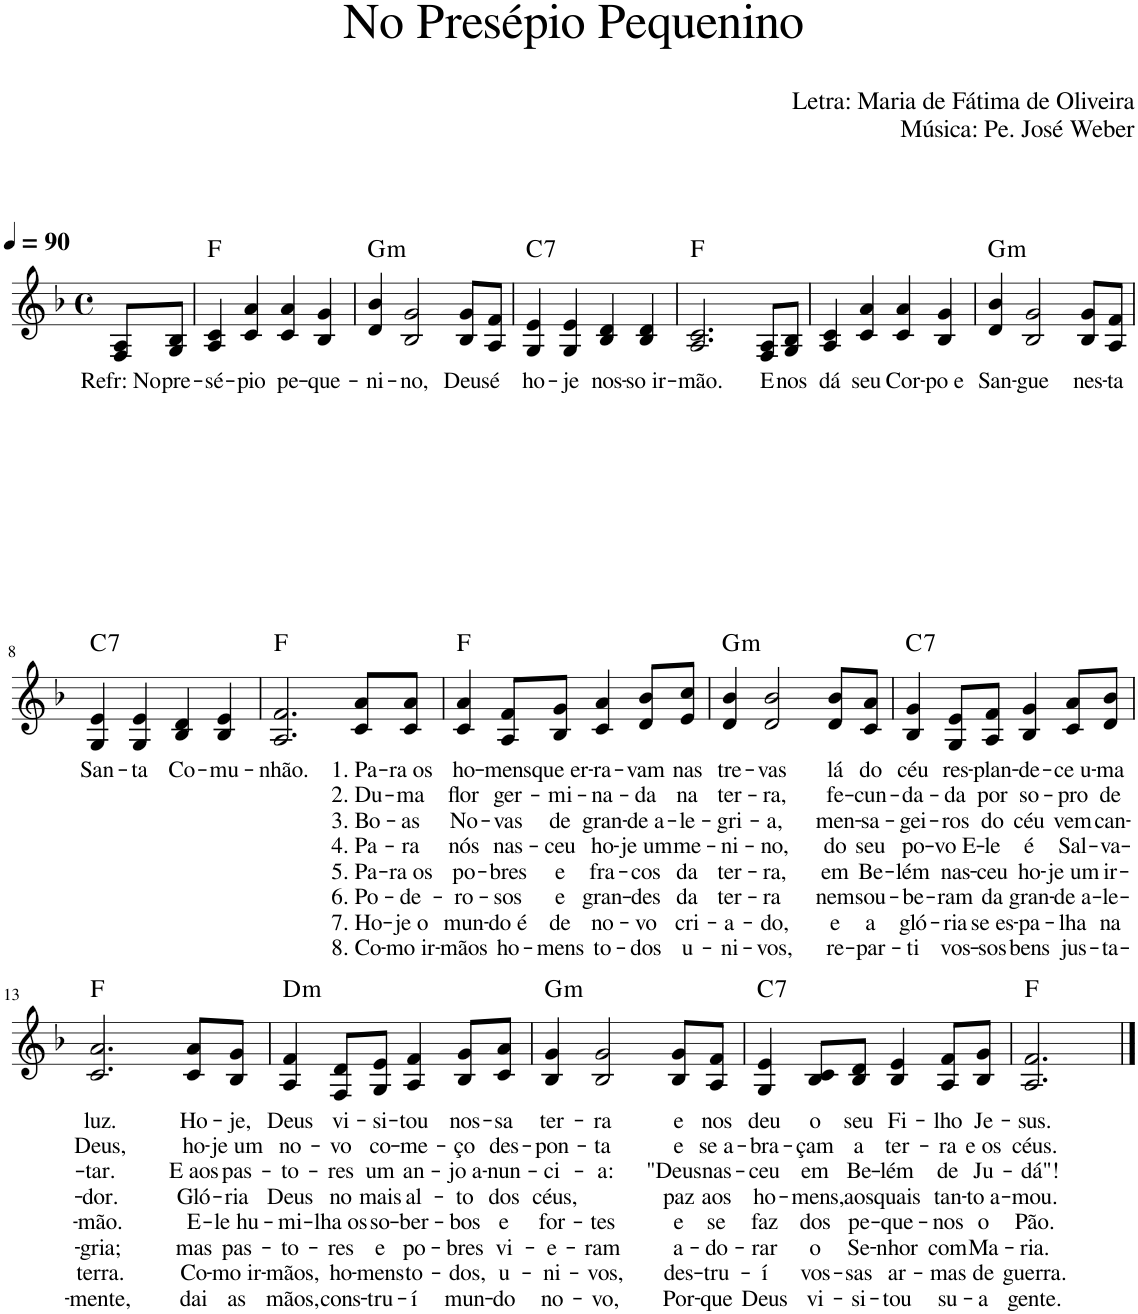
**kern	**text	**text	**text	**text	**text	**text	**text	**text	**harte
*part1	*part1	*part1	*part1	*part1	*part1	*part1	*part1	*part1	*part1
*staff1	*staff1	*staff1	*staff1	*staff1	*staff1	*staff1	*staff1	*staff1	*
*I"Voz	*	*	*	*	*	*	*	*	*
*I'Vo.	*	*	*	*	*	*	*	*	*
*clefG2	*	*	*	*	*	*	*	*	*
*k[b-]	*	*	*	*	*	*	*	*	*
*M4/4	*	*	*	*	*	*	*	*	*
*met(c)	*	*	*	*	*	*	*	*	*
*MM90	*	*	*	*	*	*	*	*	*
=1	=1	=1	=1	=1	=1	=1	=1	=1	=1
!	!LO:LY:b	!	!	!	!	!	!	!	!
8F/ 8A/L	Refr: No	.	.	.	.	.	.	.	.
!	!LO:LY:b	!	!	!	!	!	!	!	!
8G/ 8B-/J	pre-	.	.	.	.	.	.	.	.
=2	=2	=2	=2	=2	=2	=2	=2	=2	=2
!	!LO:LY:b	!	!	!	!	!	!	!	!
4A/ 4c/	-sé-	.	.	.	.	.	.	.	F:maj
!	!LO:LY:b	!	!	!	!	!	!	!	!
4c/ 4a/	-pio	.	.	.	.	.	.	.	.
!	!LO:LY:b	!	!	!	!	!	!	!	!
4c/ 4a/	pe-	.	.	.	.	.	.	.	.
!	!LO:LY:b	!	!	!	!	!	!	!	!
4B-/ 4g/	-que-	.	.	.	.	.	.	.	.
=3	=3	=3	=3	=3	=3	=3	=3	=3	=3
!	!LO:LY:b	!	!	!	!	!	!	!	!LO:H:kt=m
4d/ 4b-/	-ni-	.	.	.	.	.	.	.	G:min
!	!LO:LY:b	!	!	!	!	!	!	!	!
2B-/ 2g/	-no,	.	.	.	.	.	.	.	.
!	!LO:LY:b	!	!	!	!	!	!	!	!
8B-/ 8g/L	Deus	.	.	.	.	.	.	.	.
!	!LO:LY:b	!	!	!	!	!	!	!	!
8A/ 8f/J	é	.	.	.	.	.	.	.	.
=4	=4	=4	=4	=4	=4	=4	=4	=4	=4
!	!LO:LY:b	!	!	!	!	!	!	!	!LO:H:kt=7
4G/ 4e/	ho-	.	.	.	.	.	.	.	C:7
!	!LO:LY:b	!	!	!	!	!	!	!	!
4G/ 4e/	-je	.	.	.	.	.	.	.	.
!	!LO:LY:b	!	!	!	!	!	!	!	!
4B-/ 4d/	nos-	.	.	.	.	.	.	.	.
!	!LO:LY:b	!	!	!	!	!	!	!	!
4B-/ 4d/	-so ir-	.	.	.	.	.	.	.	.
=5	=5	=5	=5	=5	=5	=5	=5	=5	=5
!	!LO:LY:b	!	!	!	!	!	!	!	!
2.A/ 2.c/	-mão.	.	.	.	.	.	.	.	F:maj
!	!LO:LY:b	!	!	!	!	!	!	!	!
8F/ 8A/L	E	.	.	.	.	.	.	.	.
!	!LO:LY:b	!	!	!	!	!	!	!	!
8G/ 8B-/J	nos	.	.	.	.	.	.	.	.
=6	=6	=6	=6	=6	=6	=6	=6	=6	=6
!	!LO:LY:b	!	!	!	!	!	!	!	!
4A/ 4c/	dá	.	.	.	.	.	.	.	.
!	!LO:LY:b	!	!	!	!	!	!	!	!
4c/ 4a/	seu	.	.	.	.	.	.	.	.
!	!LO:LY:b	!	!	!	!	!	!	!	!
4c/ 4a/	Cor-	.	.	.	.	.	.	.	.
!	!LO:LY:b	!	!	!	!	!	!	!	!
4B-/ 4g/	-po e	.	.	.	.	.	.	.	.
=7	=7	=7	=7	=7	=7	=7	=7	=7	=7
!	!LO:LY:b	!	!	!	!	!	!	!	!LO:H:kt=m
4d/ 4b-/	San-	.	.	.	.	.	.	.	G:min
!	!LO:LY:b	!	!	!	!	!	!	!	!
2B-/ 2g/	-gue	.	.	.	.	.	.	.	.
!	!LO:LY:b	!	!	!	!	!	!	!	!
8B-/ 8g/L	nes-	.	.	.	.	.	.	.	.
!	!LO:LY:b	!	!	!	!	!	!	!	!
8A/ 8f/J	-ta	.	.	.	.	.	.	.	.
!!LO:LB:g=z
=8	=8	=8	=8	=8	=8	=8	=8	=8	=8
!	!LO:LY:b	!	!	!	!	!	!	!	!LO:H:kt=7
4G/ 4e/	San-	.	.	.	.	.	.	.	C:7
!	!LO:LY:b	!	!	!	!	!	!	!	!
4G/ 4e/	-ta	.	.	.	.	.	.	.	.
!	!LO:LY:b	!	!	!	!	!	!	!	!
4B-/ 4d/	Co-	.	.	.	.	.	.	.	.
!	!LO:LY:b	!	!	!	!	!	!	!	!
4B-/ 4e/	-mu-	.	.	.	.	.	.	.	.
=9	=9	=9	=9	=9	=9	=9	=9	=9	=9
!	!LO:LY:b	!	!	!	!	!	!	!	!
2.A/ 2.f/	-nhão.	.	.	.	.	.	.	.	F:maj
!	!LO:LY:b	!LO:LY:b	!LO:LY:b	!LO:LY:b	!LO:LY:b	!LO:LY:b	!LO:LY:b	!LO:LY:b	!
8c/ 8a/L	1. Pa-	2. Du-	3. Bo-	4. Pa-	5. Pa-	6. Po-	7. Ho-	8. Co-	.
!	!LO:LY:b	!LO:LY:b	!LO:LY:b	!LO:LY:b	!LO:LY:b	!LO:LY:b	!LO:LY:b	!LO:LY:b	!
8c/ 8a/J	-ra os	-ma	-as	-ra	-ra os	-de-	-je o	-mo ir-	.
=10	=10	=10	=10	=10	=10	=10	=10	=10	=10
!	!LO:LY:b	!LO:LY:b	!LO:LY:b	!LO:LY:b	!LO:LY:b	!LO:LY:b	!LO:LY:b	!LO:LY:b	!
4c/ 4a/	ho-	flor	No-	nós	po-	-ro-	mun-	-mãos	F:maj
!	!LO:LY:b	!LO:LY:b	!LO:LY:b	!LO:LY:b	!LO:LY:b	!LO:LY:b	!LO:LY:b	!LO:LY:b	!
8A/ 8f/L	-mens	ger-	-vas	nas-	-bres	-sos	-do é	ho-	.
!	!LO:LY:b	!LO:LY:b	!LO:LY:b	!LO:LY:b	!LO:LY:b	!LO:LY:b	!LO:LY:b	!LO:LY:b	!
8B-/ 8g/J	que er-	-mi-	de	-ceu	e	e	de	-mens	.
!	!LO:LY:b	!LO:LY:b	!LO:LY:b	!LO:LY:b	!LO:LY:b	!LO:LY:b	!LO:LY:b	!LO:LY:b	!
4c/ 4a/	-ra-	-na-	gran-	ho-	fra-	gran-	no-	to-	.
!	!LO:LY:b	!LO:LY:b	!LO:LY:b	!LO:LY:b	!LO:LY:b	!LO:LY:b	!LO:LY:b	!LO:LY:b	!
8d/ 8b-/L	-vam	-da	-de a-	-je um	-cos	-des	-vo	-dos	.
!	!LO:LY:b	!LO:LY:b	!LO:LY:b	!LO:LY:b	!LO:LY:b	!LO:LY:b	!LO:LY:b	!LO:LY:b	!
8e/ 8cc/J	nas	na	-le-	me-	da	da	cri-	u-	.
=11	=11	=11	=11	=11	=11	=11	=11	=11	=11
!	!LO:LY:b	!LO:LY:b	!LO:LY:b	!LO:LY:b	!LO:LY:b	!LO:LY:b	!LO:LY:b	!LO:LY:b	!LO:H:kt=m
4d/ 4b-/	tre-	ter-	-gri-	-ni-	ter-	ter-	-a-	-ni-	G:min
!	!LO:LY:b	!LO:LY:b	!LO:LY:b	!LO:LY:b	!LO:LY:b	!LO:LY:b	!LO:LY:b	!LO:LY:b	!
2d/ 2b-/	-vas	-ra,	-a,	-no,	-ra,	-ra	-do,	-vos,	.
!	!LO:LY:b	!LO:LY:b	!LO:LY:b	!LO:LY:b	!LO:LY:b	!LO:LY:b	!LO:LY:b	!LO:LY:b	!
8d/ 8b-/L	lá	fe-	men-	do	em	nem	e	re-	.
!	!LO:LY:b	!LO:LY:b	!LO:LY:b	!LO:LY:b	!LO:LY:b	!LO:LY:b	!LO:LY:b	!LO:LY:b	!
8c/ 8a/J	do	-cun-	-sa-	seu	Be-	sou-	a	-par-	.
=12	=12	=12	=12	=12	=12	=12	=12	=12	=12
!	!LO:LY:b	!LO:LY:b	!LO:LY:b	!LO:LY:b	!LO:LY:b	!LO:LY:b	!LO:LY:b	!LO:LY:b	!LO:H:kt=7
4B-/ 4g/	céu	-da-	-gei-	po-	-lém	-be-	gló-	-ti	C:7
!	!LO:LY:b	!LO:LY:b	!LO:LY:b	!LO:LY:b	!LO:LY:b	!LO:LY:b	!LO:LY:b	!LO:LY:b	!
8G/ 8e/L	res-	-da	-ros	-vo E-	nas-	-ram	-ria	vos-	.
!	!LO:LY:b	!LO:LY:b	!LO:LY:b	!LO:LY:b	!LO:LY:b	!LO:LY:b	!LO:LY:b	!LO:LY:b	!
8A/ 8f/J	-plan-	por	do	-le	-ceu	da	se es-	-sos	.
!	!LO:LY:b	!LO:LY:b	!LO:LY:b	!LO:LY:b	!LO:LY:b	!LO:LY:b	!LO:LY:b	!LO:LY:b	!
4B-/ 4g/	-de-	so-	céu	é	ho-	gran-	-pa-	bens	.
!	!LO:LY:b	!LO:LY:b	!LO:LY:b	!LO:LY:b	!LO:LY:b	!LO:LY:b	!LO:LY:b	!LO:LY:b	!
8c/ 8a/L	-ce u-	-pro	vem	Sal-	-je um	-de a-	-lha	jus-	.
!	!LO:LY:b	!LO:LY:b	!LO:LY:b	!LO:LY:b	!LO:LY:b	!LO:LY:b	!LO:LY:b	!LO:LY:b	!
8d/ 8b-/J	-ma	de	can-	-va-	ir-	-le-	na	-ta-	.
!!LO:LB:g=z
=13	=13	=13	=13	=13	=13	=13	=13	=13	=13
!	!LO:LY:b	!LO:LY:b	!LO:LY:b	!LO:LY:b	!LO:LY:b	!LO:LY:b	!LO:LY:b	!LO:LY:b	!
2.c/ 2.a/	luz.	Deus,	-tar.	-dor.	-mão.	-gria;	terra.	-mente,	F:maj
!	!LO:LY:b	!LO:LY:b	!LO:LY:b	!LO:LY:b	!LO:LY:b	!LO:LY:b	!LO:LY:b	!LO:LY:b	!
8c/ 8a/L	Ho-	ho-	E aos	Gló-	E-	mas	Co-	dai	.
!	!LO:LY:b	!LO:LY:b	!LO:LY:b	!LO:LY:b	!LO:LY:b	!LO:LY:b	!LO:LY:b	!LO:LY:b	!
8B-/ 8g/J	-je,	-je um	pas-	-ria	-le hu-	pas-	-mo ir-	as	.
=14	=14	=14	=14	=14	=14	=14	=14	=14	=14
!	!LO:LY:b	!LO:LY:b	!LO:LY:b	!LO:LY:b	!LO:LY:b	!LO:LY:b	!LO:LY:b	!LO:LY:b	!LO:H:kt=m
4A/ 4f/	Deus	no-	-to-	Deus	-mi-	-to-	-mãos,	mãos,	D:min
!	!LO:LY:b	!LO:LY:b	!LO:LY:b	!LO:LY:b	!LO:LY:b	!LO:LY:b	!LO:LY:b	!LO:LY:b	!
8F/ 8d/L	vi-	-vo	-res	no	-lha os	-res	ho-	cons-	.
!	!LO:LY:b	!LO:LY:b	!LO:LY:b	!LO:LY:b	!LO:LY:b	!LO:LY:b	!LO:LY:b	!LO:LY:b	!
8G/ 8e/J	-si-	co-	um	mais	so-	e	-mens	-tru-	.
!	!LO:LY:b	!LO:LY:b	!LO:LY:b	!LO:LY:b	!LO:LY:b	!LO:LY:b	!LO:LY:b	!LO:LY:b	!
4A/ 4f/	-tou	-me-	an-	al-	-ber-	po-	to-	-í	.
!	!LO:LY:b	!LO:LY:b	!LO:LY:b	!LO:LY:b	!LO:LY:b	!LO:LY:b	!LO:LY:b	!LO:LY:b	!
8B-/ 8g/L	nos-	-ço	-jo a-	-to	-bos	-bres	-dos,	mun-	.
!	!LO:LY:b	!LO:LY:b	!LO:LY:b	!LO:LY:b	!LO:LY:b	!LO:LY:b	!LO:LY:b	!LO:LY:b	!
8c/ 8a/J	-sa	des-	-nun-	dos	e	vi-	u-	-do	.
=15	=15	=15	=15	=15	=15	=15	=15	=15	=15
!	!LO:LY:b	!LO:LY:b	!LO:LY:b	!LO:LY:b	!LO:LY:b	!LO:LY:b	!LO:LY:b	!LO:LY:b	!LO:H:kt=m
4B-/ 4g/	ter-	-pon-	-ci-	céus,	for-	-e-	-ni-	no-	G:min
!	!LO:LY:b	!LO:LY:b	!LO:LY:b	!	!LO:LY:b	!LO:LY:b	!LO:LY:b	!LO:LY:b	!
2B-/ 2g/	-ra	-ta	-a:	.	-tes	-ram	-vos,	-vo,	.
!	!LO:LY:b	!LO:LY:b	!LO:LY:b	!LO:LY:b	!LO:LY:b	!LO:LY:b	!LO:LY:b	!LO:LY:b	!
8B-/ 8g/L	e	e	"Deus	paz	e	a-	des-	Por-	.
!	!LO:LY:b	!LO:LY:b	!LO:LY:b	!LO:LY:b	!LO:LY:b	!LO:LY:b	!LO:LY:b	!LO:LY:b	!
8A/ 8f/J	nos	se a-	nas-	aos	se	-do-	-tru-	-que	.
=16	=16	=16	=16	=16	=16	=16	=16	=16	=16
!	!LO:LY:b	!LO:LY:b	!LO:LY:b	!LO:LY:b	!LO:LY:b	!LO:LY:b	!LO:LY:b	!LO:LY:b	!LO:H:kt=7
4G/ 4e/	deu	-bra-	-ceu	ho-	faz	-rar	-í	Deus	C:7
!	!LO:LY:b	!LO:LY:b	!LO:LY:b	!LO:LY:b	!LO:LY:b	!LO:LY:b	!LO:LY:b	!LO:LY:b	!
8B-/ 8c/L	o	-çam	em	-mens,	dos	o	vos-	vi-	.
!	!LO:LY:b	!LO:LY:b	!LO:LY:b	!LO:LY:b	!LO:LY:b	!LO:LY:b	!LO:LY:b	!LO:LY:b	!
8B-/ 8d/J	seu	a	Be-	aos	pe-	Se-	-sas	-si-	.
!	!LO:LY:b	!LO:LY:b	!LO:LY:b	!LO:LY:b	!LO:LY:b	!LO:LY:b	!LO:LY:b	!LO:LY:b	!
4B-/ 4e/	Fi-	ter-	-lém	quais	-que-	-nhor	ar-	-tou	.
!	!LO:LY:b	!LO:LY:b	!LO:LY:b	!LO:LY:b	!LO:LY:b	!LO:LY:b	!LO:LY:b	!LO:LY:b	!
8A/ 8f/L	-lho	-ra	de	tan-	-nos	com	-mas	su-	.
!	!LO:LY:b	!LO:LY:b	!LO:LY:b	!LO:LY:b	!LO:LY:b	!LO:LY:b	!LO:LY:b	!LO:LY:b	!
8B-/ 8g/J	Je-	e os	Ju-	-to a-	o	Ma-	de	-a	.
=17	=17	=17	=17	=17	=17	=17	=17	=17	=17
!	!LO:LY:b	!LO:LY:b	!LO:LY:b	!LO:LY:b	!LO:LY:b	!LO:LY:b	!LO:LY:b	!LO:LY:b	!
2.A/ 2.f/	-sus.	céus.	-dá"!	-mou.	Pão.	-ria.	guerra.	gente.	F:maj
==	==	==	==	==	==	==	==	==	==
*-	*-	*-	*-	*-	*-	*-	*-	*-	*-
